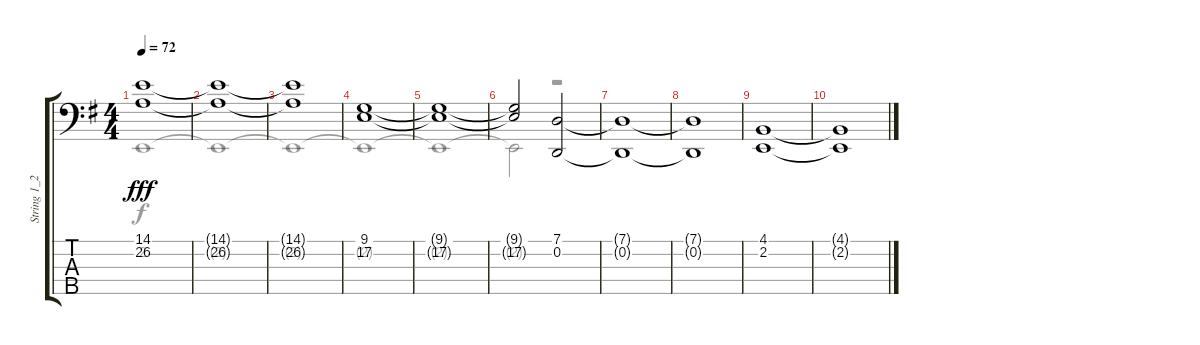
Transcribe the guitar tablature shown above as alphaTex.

\track ("String 1_2" "String 1_2") {instrument stringensemble1}
\staff {score tabs}
\tuning (G2 D2 A1 E1 B0) {hide}
\voice
\ts (4 4)
\tempo 72
\clef f4
\ks g
(14.1 26.2{t}).1{dy fff} |
(14.1{t} 26.2{t}).1 |
(14.1{t} 26.2{t}).1 |
(9.1 17.2).1 |
(9.1{t} 17.2{t}).1 |
(9.1{t} 17.2{t}).2 (7.1 0.2).2 |
(7.1{t} 0.2{t}).1 |
(7.1{t} 0.2{t}).1 |
(4.1 2.2).1 |
(4.1{t} 2.2{t}).1
\voice
\clef f4
\ottava regular
\simile none
\ks g
2.2{t}.1{dy f} |
2.2{t}.1 |
2.2{t}.1 |
2.2{t}.1 |
2.2{t}.1 |
2.2{t}.2 r.2 |
|
|
|
